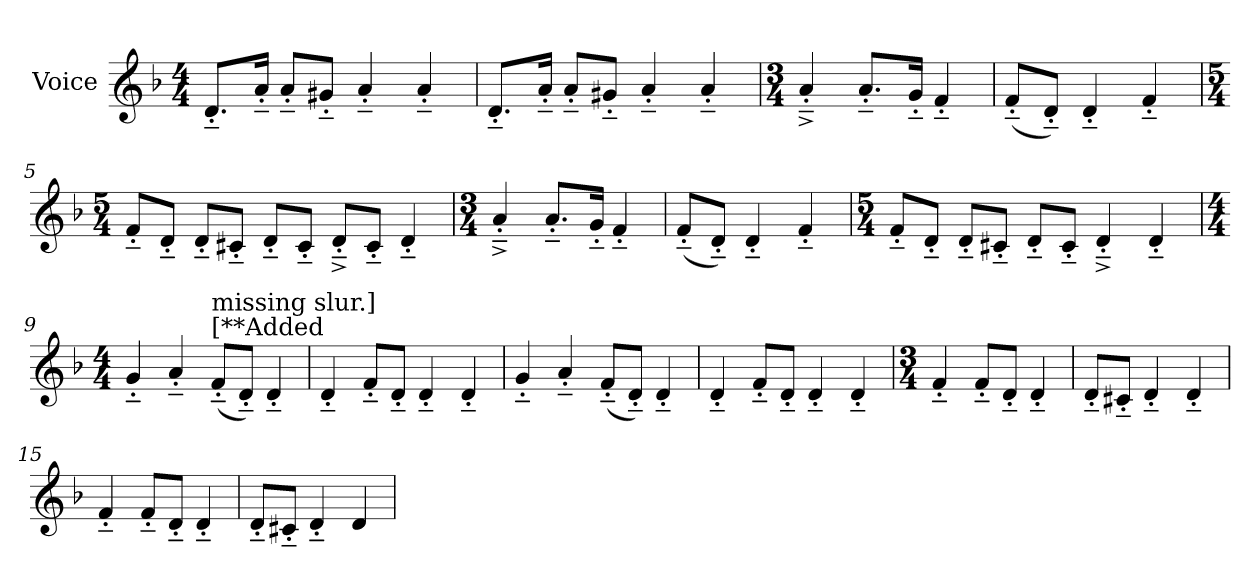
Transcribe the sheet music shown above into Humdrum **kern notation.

**kern
*part1
*staff1
*I"Voice
*I'Vo.
*clefG2
*k[b-]
*M4/4
*MM80
=1
8.d'~/L
16a'~/Jk
8a'~/L
8g#X'~/J
4a'~/
4a'~/
=2
8.d'~/L
16a'~/Jk
8a'~/L
8g#X'~/J
4a'~/
4a'~/
=3
*M3/4
4a'~^/
8.a'~/L
16g'~/Jk
4f'~/
=4
(8f'~/L
8d'~/J)
4d'~/
4f'~/
=5
*M5/4
8f'~/L
8d'~/J
8d'~/L
8c#X'~/J
8d'~/L
8c#'~/J
8d'~^/L
8c#'~/J
4d'~/
!!LO:LB:g=z
=6
*M3/4
4a'~^/
8.a'~/L
16g'~/Jk
4f'~/
=7
(8f'~/L
8d'~/J)
4d'~/
4f'~/
=8
*M5/4
8f'~/L
8d'~/J
8d'~/L
8c#X'~/J
8d'~/L
8c#'~/J
4d'~^/
4d'~/
=9
*M4/4
4g'~/
4a'~/
!LO:TX:a:t=[**Added
!LO:TX:a:t=missing slur.]
(8f'~/L
8d'~/J)
4d'~/
=10
4d'~/
8f'~/L
8d'~/J
4d'~/
4d'~/
!!LO:LB:g=z
=11
4g'~/
4a'~/
(8f'~/L
8d'~/J)
4d'~/
=12
4d'~/
8f'~/L
8d'~/J
4d'~/
4d'~/
=13
*M3/4
4f'~/
8f'~/L
8d'~/J
4d'~/
=14
8d'~/L
8c#X'~/J
4d'~/
4d'~/
=15
4f'~/
8f'~/L
8d'~/J
4d'~/
=16
8d'~/L
8c#X'~/J
4d'~/
4d/
=!!
*-
